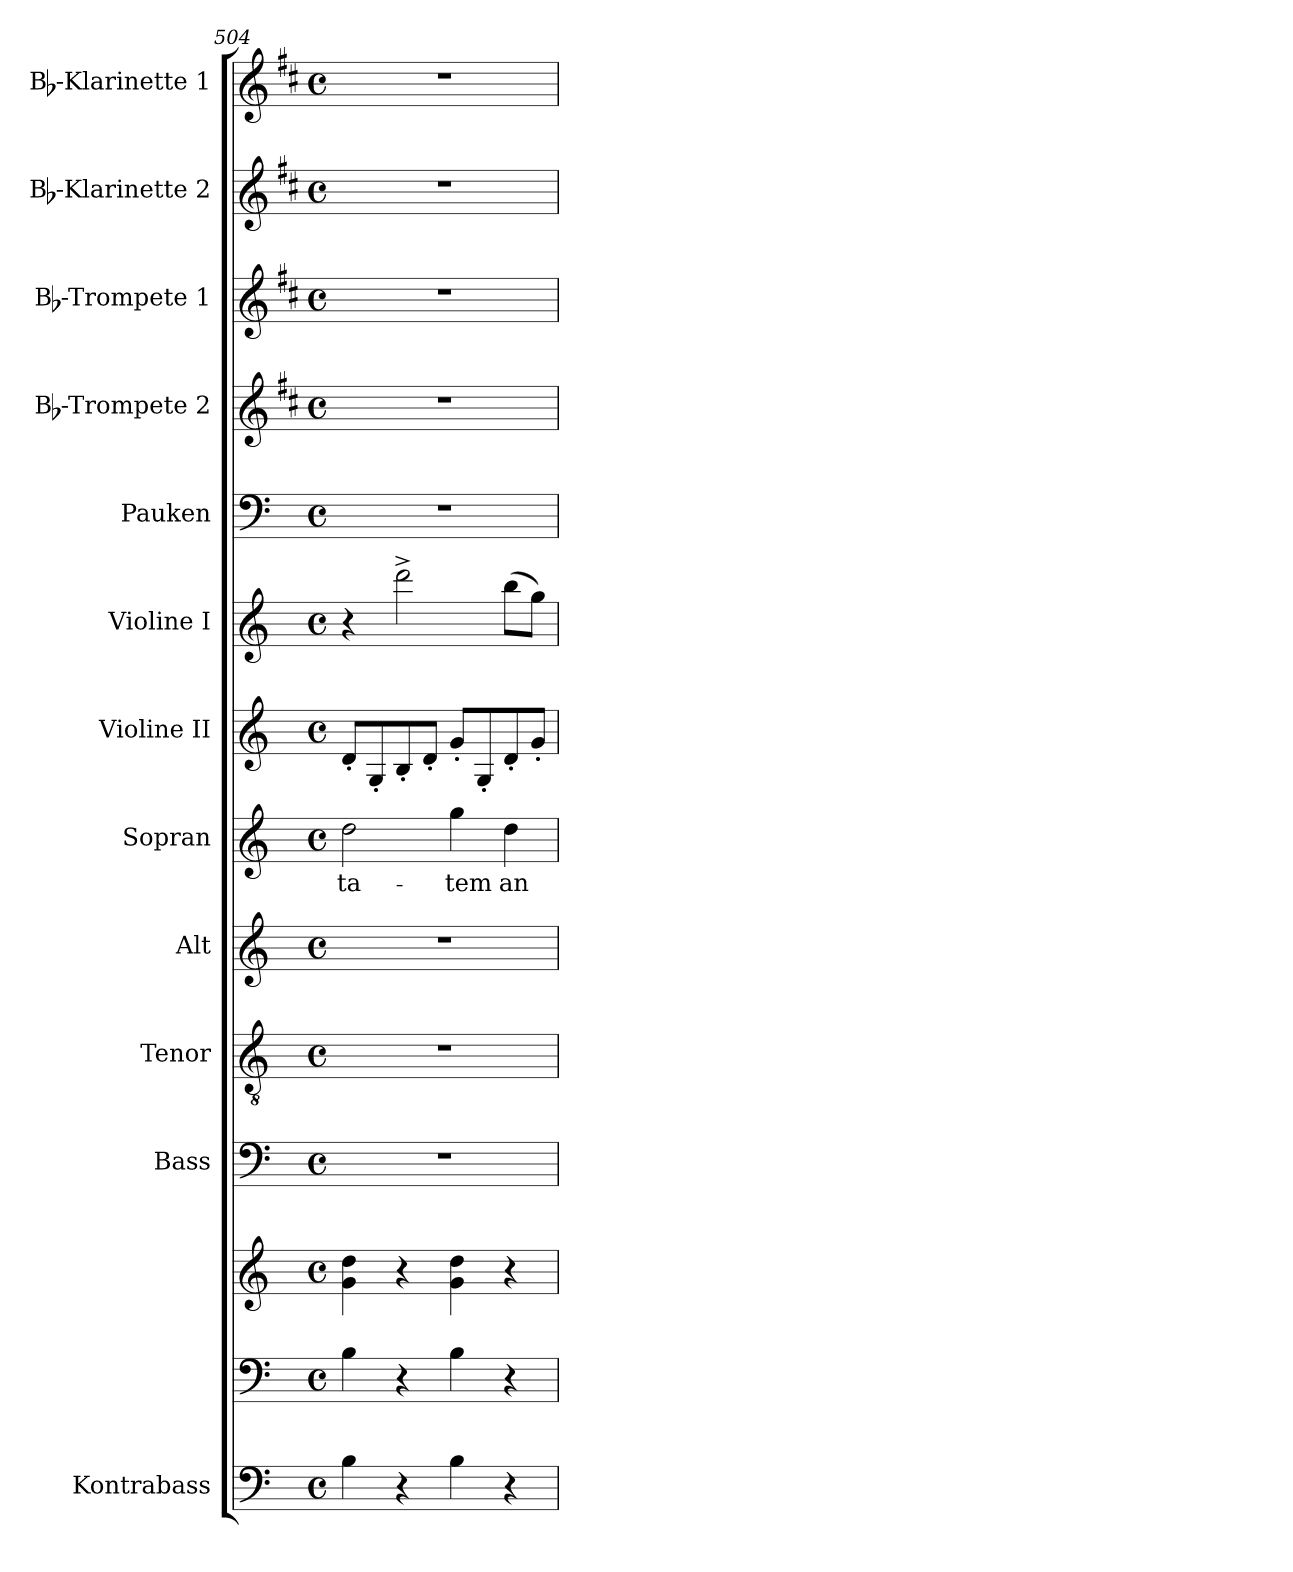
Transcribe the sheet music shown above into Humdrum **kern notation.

**kern	**kern	**kern	**kern	**kern	**kern	**kern	**text	**kern	**kern	**kern	**kern	**kern	**kern	**kern
*part13	*part12	*part12	*part11	*part10	*part9	*part8	*part8	*part7	*part6	*part5	*part4	*part3	*part2	*part1
*staff14	*staff13	*staff12	*staff11	*staff10	*staff9	*staff8	*staff8	*staff7	*staff6	*staff5	*staff4	*staff3	*staff2	*staff1
*I"Kontrabass	*	*	*I"Bass	*I"Tenor	*I"Alt	*I"Sopran	*	*I"Violine II	*I"Violine I	*I"Pauken	*I"Bb-Trompete 2	*I"Bb-Trompete 1	*I"Bb-Klarinette 2	*I"Bb-Klarinette 1
*I'Kb.	*	*	*I'B.	*I'T.	*I'A.	*I'S.	*	*I'Vl. II	*I'Vl. I	*I'Pk.	*I'Bb Trp. 2	*I'Bb Trp. 1	*I'Bb Kl. 2	*I'Bb Kl. 1
!!LO:PB:g=z
*clefF4	*clefF4	*clefG2	*clefF4	*clefGv2	*clefG2	*clefG2	*	*clefG2	*clefG2	*clefF4	*clefG2	*clefG2	*clefG2	*clefG2
*ITrd7c12	*	*	*	*	*	*	*	*	*	*	*ITrd1c2	*ITrd1c2	*ITrd1c2	*ITrd1c2
*k[]	*k[]	*k[]	*k[]	*k[]	*k[]	*k[]	*	*k[]	*k[]	*k[]	*k[]	*k[]	*k[]	*k[]
*C:	*C:	*C:	*C:	*C:	*C:	*C:	*	*C:	*C:	*C:	*C:	*C:	*C:	*C:
*M4/4	*M4/4	*M4/4	*M4/4	*M4/4	*M4/4	*M4/4	*	*M4/4	*M4/4	*M4/4	*M4/4	*M4/4	*M4/4	*M4/4
*met(c)	*met(c)	*met(c)	*met(c)	*met(c)	*met(c)	*met(c)	*	*met(c)	*met(c)	*met(c)	*met(c)	*met(c)	*met(c)	*met(c)
=504	=504	=504	=504	=504	=504	=504	=504	=504	=504	=504	=504	=504	=504	=504
!	!	!	!	!	!	!	!LO:LY:b	!	!	!	!	!	!	!
4BB\	4B\	4g\ 4dd\	1r	1r	1r	2dd\	-ta-	8d'</L	4r	1r	1r	1r	1r	1r
.	.	.	.	.	.	.	.	8G'</	.	.	.	.	.	.
4r	4r	4r	.	.	.	.	.	8B'</	2ddd^>\	.	.	.	.	.
.	.	.	.	.	.	.	.	8d'</J	.	.	.	.	.	.
!	!	!	!	!	!	!	!LO:LY:b	!	!	!	!	!	!	!
4BB\	4B\	4g\ 4dd\	.	.	.	4gg\	-tem	8g'</L	.	.	.	.	.	.
.	.	.	.	.	.	.	.	8G'</	.	.	.	.	.	.
!	!	!	!	!	!	!	!LO:LY:b	!	!	!	!	!	!	!
4r	4r	4r	.	.	.	4dd\	an-	8d'</	(>8bb\L	.	.	.	.	.
.	.	.	.	.	.	.	.	8g'</J	8gg\J)	.	.	.	.	.
=	=	=	=	=	=	=	=	=	=	=	=	=	=	=
*-	*-	*-	*-	*-	*-	*-	*-	*-	*-	*-	*-	*-	*-	*-
